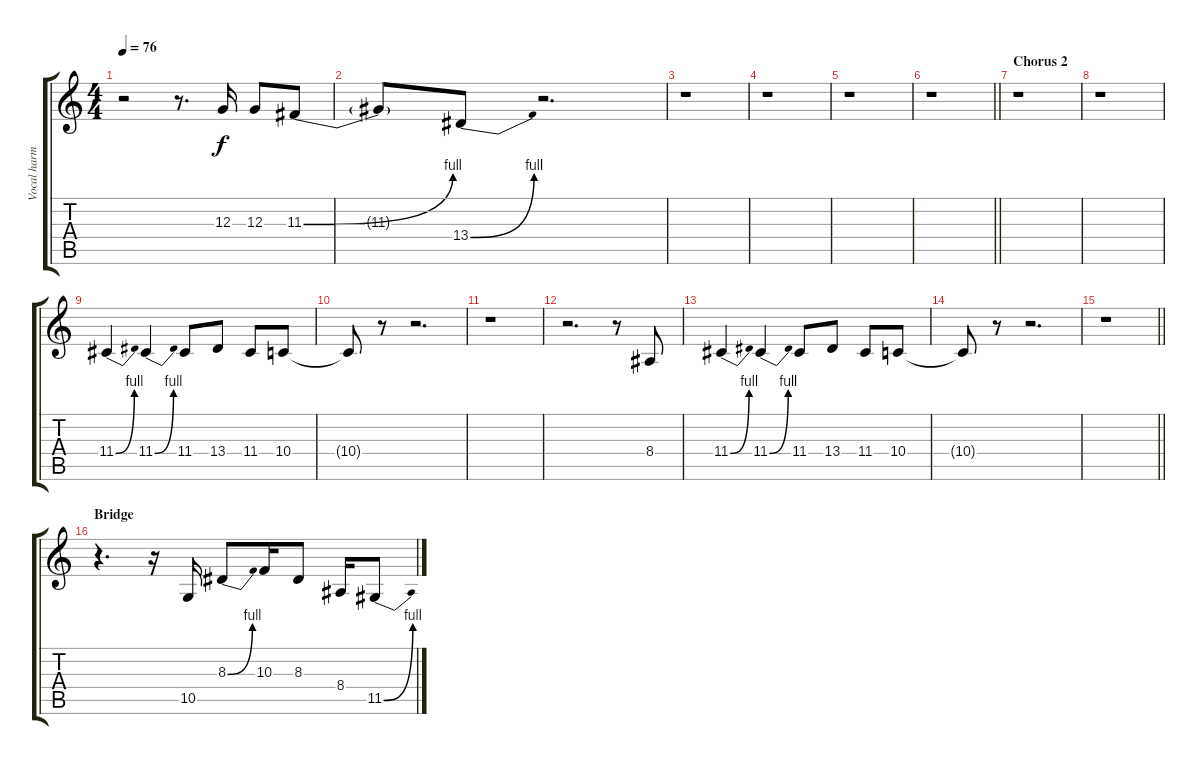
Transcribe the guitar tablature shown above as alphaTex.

\track ("Vocal harmony" "Vocal harm") {instrument flute}
\staff {score tabs}
\tuning (E4 B3 G3 D3 A2 E2) {hide}
\ts (4 4)
\tempo 76
\clef g2
\ks c
r.2{dy f} r.8{d} 12.3.16 12.3.8 11.3{be (bend 0 0 60 4)}.8 |
11.3{t}.8 13.4{be (bend 0 0 60 4)}.8 r.2{d} |
r.1 |
r.1 |
r.1 |
\barLineRight lightlight
r.1 |
\section ("" "Chorus 2")
r.1 |
r.1 |
11.4{be (bend 0 0 60 4)}.4 11.4{be (bend 0 0 60 4)}.4 11.4.8 13.4.8 11.4.8 10.4.8 |
10.4{t}.8 r.8 r.2{d} |
r.1 |
r.2{d} r.8 8.4.8 |
11.4{be (bend 0 0 60 4)}.4 11.4{be (bend 0 0 60 4)}.4 11.4.8 13.4.8 11.4.8 10.4.8 |
10.4{t}.8 r.8 r.2{d} |
\barLineRight lightlight
r.1 |
\section ("" "Bridge")
r.4{d} r.16 10.5.16 8.3{be (bend 0 0 60 4)}.8 10.3.16 8.3.8 8.4.16 11.5{be (bend 0 0 60 4)}.8
